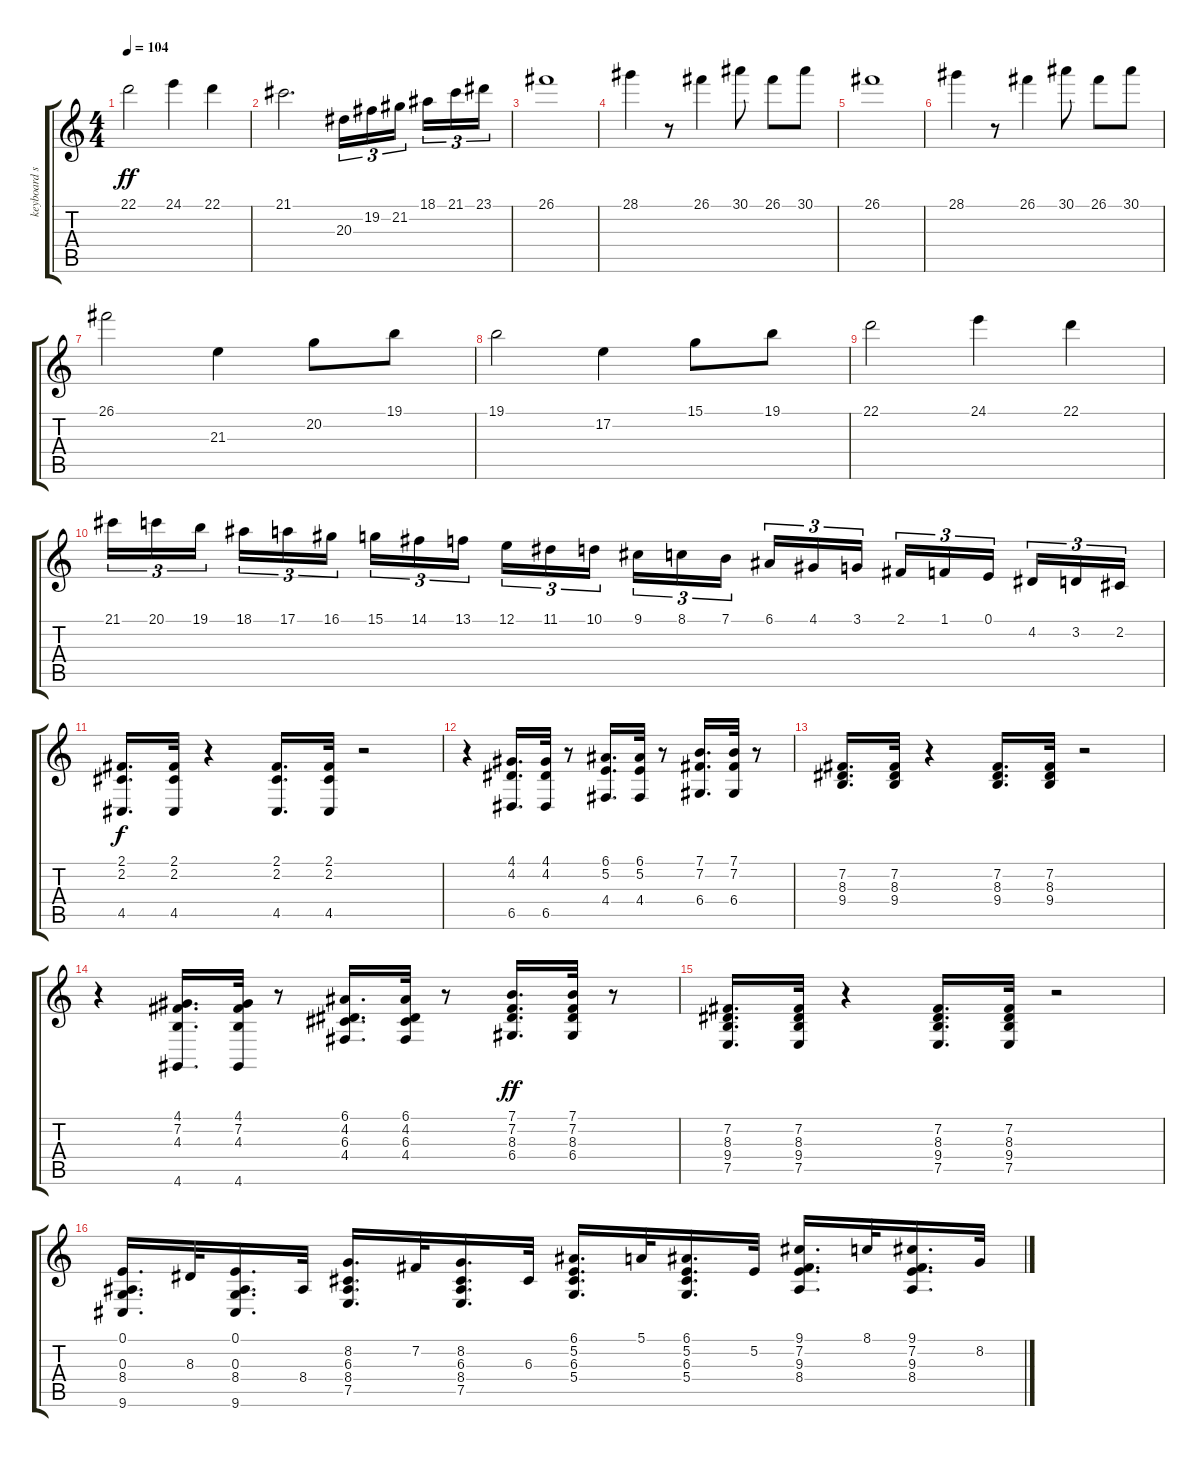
\track ("keyboard strings1" "keyboard s") {instrument stringensemble1}
\staff {score tabs}
\tuning (E4 B3 G3 D3 A2 E2) {hide}
\ts (4 4)
\tempo 104
\clef g2
\ks c
22.1.2{dy ff} 24.1.4 22.1.4 |
21.1.2{d} 20.3.16{tu (3 2)} 19.2.16{tu (3 2)} 21.2.16{tu (3 2) beam splitsecondary} 18.1.16{tu (3 2)} 21.1.16{tu (3 2)} 23.1.16{tu (3 2)} |
26.1.1 |
28.1.4 r.8 26.1.4 30.1.8 26.1.8 30.1.8 |
26.1.1 |
28.1.4 r.8 26.1.4 30.1.8 26.1.8 30.1.8 |
26.1.2 21.3.4 20.2.8 19.1.8 |
19.1.2 17.2.4 15.1.8 19.1.8 |
22.1.2 24.1.4 22.1.4 |
21.1.16{tu (3 2)} 20.1.16{tu (3 2)} 19.1.16{tu (3 2) beam splitsecondary} 18.1.16{tu (3 2)} 17.1.16{tu (3 2)} 16.1.16{tu (3 2)} 15.1.16{tu (3 2)} 14.1.16{tu (3 2)} 13.1.16{tu (3 2) beam splitsecondary} 12.1.16{tu (3 2)} 11.1.16{tu (3 2)} 10.1.16{tu (3 2)} 9.1.16{tu (3 2)} 8.1.16{tu (3 2)} 7.1.16{tu (3 2) beam splitsecondary} 6.1.16{tu (3 2)} 4.1.16{tu (3 2)} 3.1.16{tu (3 2)} 2.1.16{tu (3 2)} 1.1.16{tu (3 2)} 0.1.16{tu (3 2) beam splitsecondary} 4.2.16{tu (3 2)} 3.2.16{tu (3 2)} 2.2.16{tu (3 2)} |
(2.1 2.2 4.5).16{d dy f} (2.1 2.2 4.5).32 r.4 (2.1 2.2 4.5).16{d} (2.1 2.2 4.5).32 r.2 |
r.4 (4.1 4.2 6.5).16{d} (4.1 4.2 6.5).32 r.8 (6.1 5.2 4.4).16{d} (6.1 5.2 4.4).32 r.8 (7.1 7.2 6.4).16{d} (7.1 7.2 6.4).32 r.8 |
(7.2 8.3 9.4).16{d} (7.2 8.3 9.4).32 r.4 (7.2 8.3 9.4).16{d} (7.2 8.3 9.4).32 r.2 |
r.4 (4.1 7.2 4.3 4.6).16{d} (4.1 7.2 4.3 4.6).32 r.8 (6.1 4.2 6.3 4.4).16{d} (6.1 4.2 6.3 4.4).32 r.8 (7.1 7.2 8.3 6.4).16{d dy ff} (7.1 7.2 8.3 6.4).32 r.8 |
(7.2 8.3 9.4 7.5).16{d} (7.2 8.3 9.4 7.5).32 r.4 (7.2 8.3 9.4 7.5).16{d} (7.2 8.3 9.4 7.5).32 r.2 |
(0.1 0.3 8.4 9.6).16{d} 8.3.32 (0.1 0.3 8.4 9.6).16{d} 8.4.32 (8.2 6.3 8.4 7.5).16{d} 7.2.32 (8.2 6.3 8.4 7.5).16{d} 6.3.32 (6.1 5.2 6.3 5.4).16{d} 5.1.32 (6.1 5.2 6.3 5.4).16{d} 5.2.32 (9.1 7.2 9.3 8.4).16{d} 8.1.32 (9.1 7.2 9.3 8.4).16{d} 8.2.32
